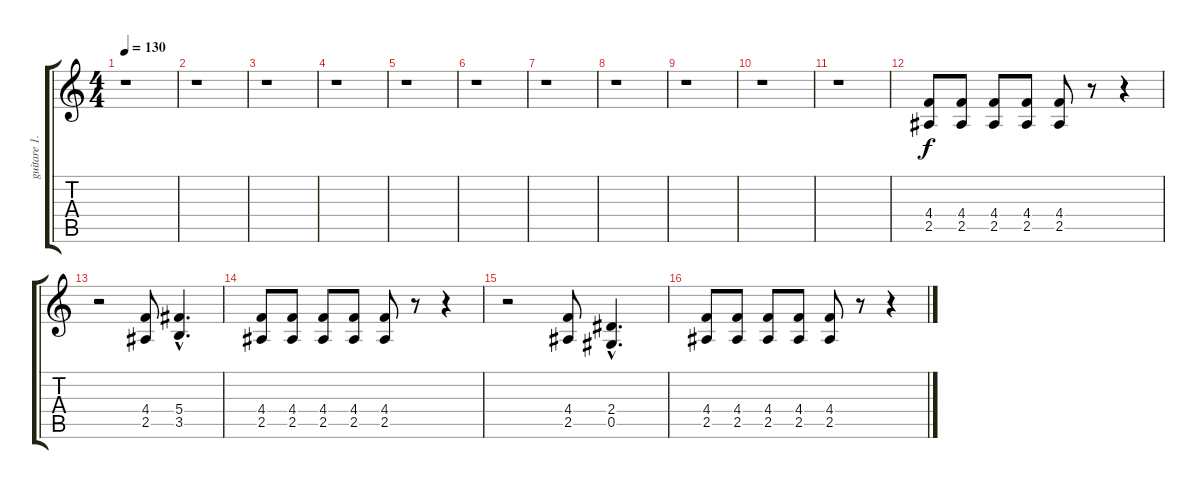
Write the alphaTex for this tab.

\track ("guitare 1." "guitare 1.") {instrument distortionguitar}
\staff {score tabs}
\tuning (Eb4 Bb3 Gb3 Db3 Ab2 Eb2) {hide}
\ts (4 4)
\tempo 130
\clef g2
\ks c
r.1{dy f} |
r.1 |
r.1 |
r.1 |
r.1 |
r.1 |
r.1 |
r.1 |
r.1 |
r.1 |
r.1 |
(4.4 2.5).8 (4.4 2.5).8 (4.4 2.5).8 (4.4 2.5).8 (4.4 2.5).8 r.8 r.4 |
r.2 (4.4 2.5).8 (5.4{hac} 3.5{hac}).4{d} |
(4.4 2.5).8 (4.4 2.5).8 (4.4 2.5).8 (4.4 2.5).8 (4.4 2.5).8 r.8 r.4 |
r.2 (4.4 2.5).8 (2.4{hac} 0.5{hac}).4{d} |
(4.4 2.5).8 (4.4 2.5).8 (4.4 2.5).8 (4.4 2.5).8 (4.4 2.5).8 r.8 r.4
